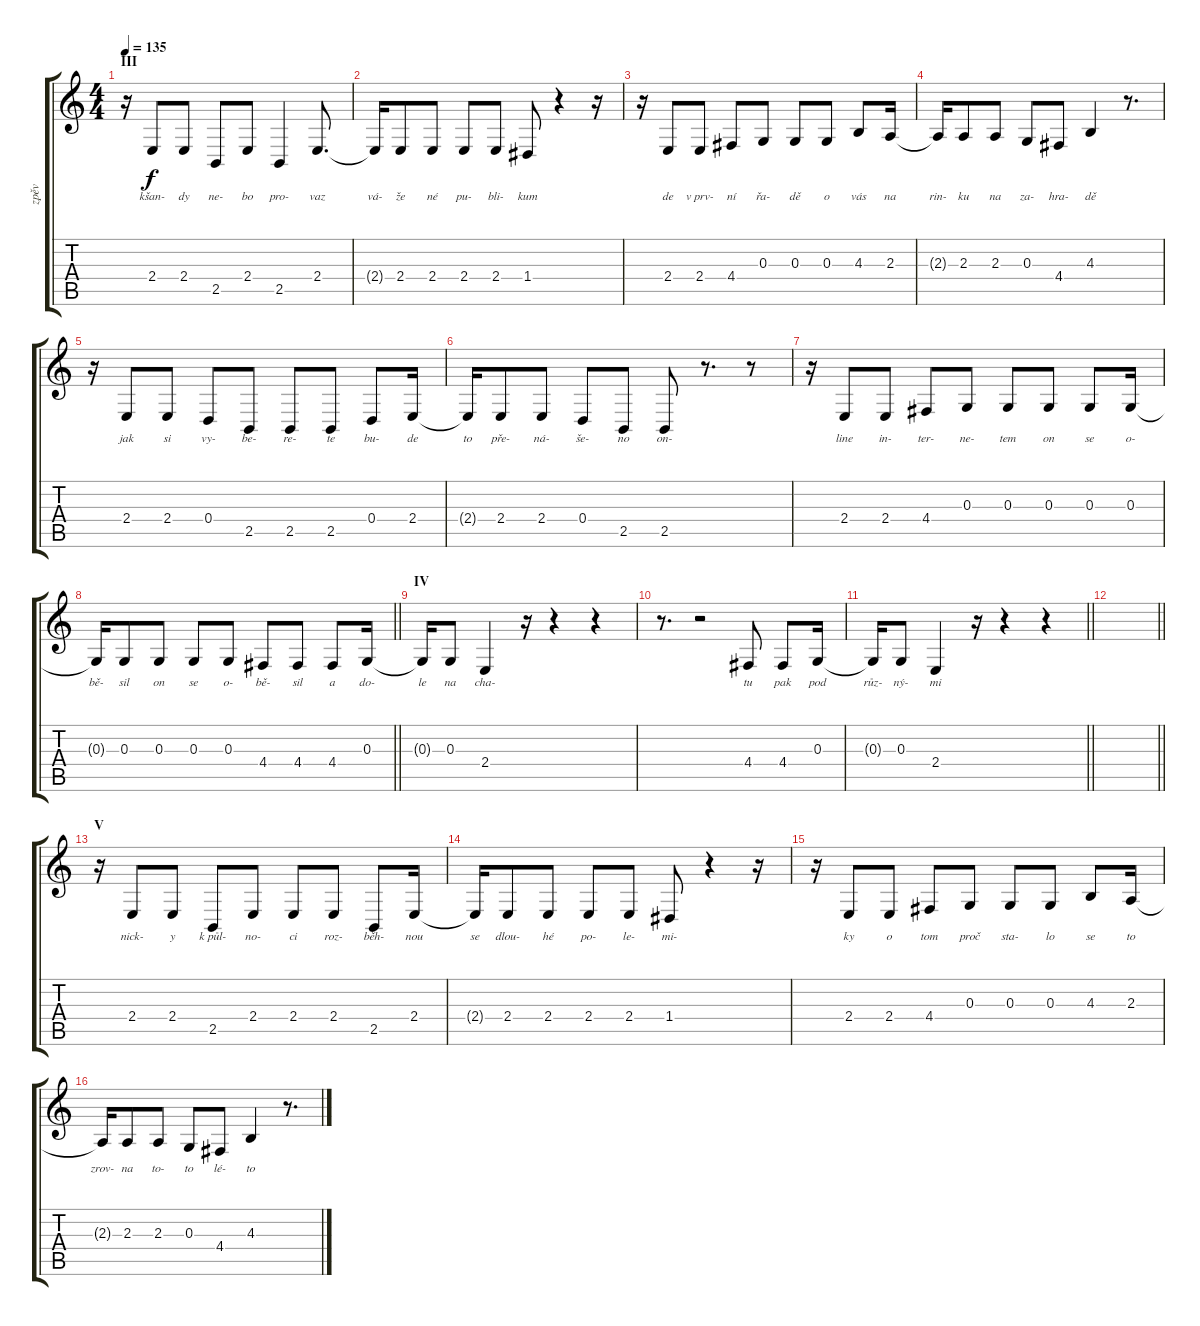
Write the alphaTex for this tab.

\track ("zpěv" "zpěv") {instrument lead6voice}
\staff {score tabs}
\tuning (E4 B3 G3 D3 A2 E2) {hide}
\ts (4 4)
\section ("" "III")
\tempo 135
\clef g2
\ks c
r.16{dy f} 2.4.8{lyrics (0 "kšan-") lyrics (1 "") lyrics (2 "") lyrics (3 "") lyrics (4 "")} 2.4.8{lyrics (0 "dy") lyrics (1 "") lyrics (2 "") lyrics (3 "") lyrics (4 "")} 2.5.8{lyrics (0 "ne-") lyrics (1 "") lyrics (2 "") lyrics (3 "") lyrics (4 "")} 2.4.8{lyrics (0 "bo") lyrics (1 "") lyrics (2 "") lyrics (3 "") lyrics (4 "")} 2.5.4{lyrics (0 "pro-") lyrics (1 "") lyrics (2 "") lyrics (3 "") lyrics (4 "")} 2.4.8{d lyrics (0 "vaz") lyrics (1 "") lyrics (2 "") lyrics (3 "") lyrics (4 "")} |
2.4{t}.16{lyrics (0 "vá-") lyrics (1 "") lyrics (2 "") lyrics (3 "") lyrics (4 "")} 2.4.8{lyrics (0 "že") lyrics (1 "") lyrics (2 "") lyrics (3 "") lyrics (4 "")} 2.4.8{lyrics (0 "né") lyrics (1 "") lyrics (2 "") lyrics (3 "") lyrics (4 "")} 2.4.8{lyrics (0 "pu-") lyrics (1 "") lyrics (2 "") lyrics (3 "") lyrics (4 "")} 2.4.8{lyrics (0 "bli-") lyrics (1 "") lyrics (2 "") lyrics (3 "") lyrics (4 "")} 1.4.8{lyrics (0 "kum") lyrics (1 "") lyrics (2 "") lyrics (3 "") lyrics (4 "")} r.4 r.16 |
r.16 2.4.8{lyrics (0 "de") lyrics (1 "") lyrics (2 "") lyrics (3 "") lyrics (4 "")} 2.4.8{lyrics (0 "v prv-") lyrics (1 "") lyrics (2 "") lyrics (3 "") lyrics (4 "")} 4.4.8{lyrics (0 "ní") lyrics (1 "") lyrics (2 "") lyrics (3 "") lyrics (4 "")} 0.3.8{lyrics (0 "řa-") lyrics (1 "") lyrics (2 "") lyrics (3 "") lyrics (4 "")} 0.3.8{lyrics (0 "dě") lyrics (1 "") lyrics (2 "") lyrics (3 "") lyrics (4 "")} 0.3.8{lyrics (0 "o") lyrics (1 "") lyrics (2 "") lyrics (3 "") lyrics (4 "")} 4.3.8{lyrics (0 "vás") lyrics (1 "") lyrics (2 "") lyrics (3 "") lyrics (4 "")} 2.3.16{lyrics (0 "na") lyrics (1 "") lyrics (2 "") lyrics (3 "") lyrics (4 "")} |
2.3{t}.16{lyrics (0 "rin-") lyrics (1 "") lyrics (2 "") lyrics (3 "") lyrics (4 "")} 2.3.8{lyrics (0 "ku") lyrics (1 "") lyrics (2 "") lyrics (3 "") lyrics (4 "")} 2.3.8{lyrics (0 "na") lyrics (1 "") lyrics (2 "") lyrics (3 "") lyrics (4 "")} 0.3.8{lyrics (0 "za-") lyrics (1 "") lyrics (2 "") lyrics (3 "") lyrics (4 "")} 4.4.8{lyrics (0 "hra-") lyrics (1 "") lyrics (2 "") lyrics (3 "") lyrics (4 "")} 4.3.4{lyrics (0 "dě") lyrics (1 "") lyrics (2 "") lyrics (3 "") lyrics (4 "")} r.8{d} |
r.16 2.4.8{lyrics (0 "jak") lyrics (1 "") lyrics (2 "") lyrics (3 "") lyrics (4 "")} 2.4.8{lyrics (0 "si") lyrics (1 "") lyrics (2 "") lyrics (3 "") lyrics (4 "")} 0.4.8{lyrics (0 "vy-") lyrics (1 "") lyrics (2 "") lyrics (3 "") lyrics (4 "")} 2.5.8{lyrics (0 "be-") lyrics (1 "") lyrics (2 "") lyrics (3 "") lyrics (4 "")} 2.5.8{lyrics (0 "re-") lyrics (1 "") lyrics (2 "") lyrics (3 "") lyrics (4 "")} 2.5.8{lyrics (0 "te") lyrics (1 "") lyrics (2 "") lyrics (3 "") lyrics (4 "")} 0.4.8{lyrics (0 "bu-") lyrics (1 "") lyrics (2 "") lyrics (3 "") lyrics (4 "")} 2.4.16{lyrics (0 "de") lyrics (1 "") lyrics (2 "") lyrics (3 "") lyrics (4 "")} |
2.4{t}.16{lyrics (0 "to") lyrics (1 "") lyrics (2 "") lyrics (3 "") lyrics (4 "")} 2.4.8{lyrics (0 "pře-") lyrics (1 "") lyrics (2 "") lyrics (3 "") lyrics (4 "")} 2.4.8{lyrics (0 "ná-") lyrics (1 "") lyrics (2 "") lyrics (3 "") lyrics (4 "")} 0.4.8{lyrics (0 "še-") lyrics (1 "") lyrics (2 "") lyrics (3 "") lyrics (4 "")} 2.5.8{lyrics (0 "no") lyrics (1 "") lyrics (2 "") lyrics (3 "") lyrics (4 "")} 2.5.8{lyrics (0 "on-") lyrics (1 "") lyrics (2 "") lyrics (3 "") lyrics (4 "")} r.8{d} r.8 |
r.16 2.4.8{lyrics (0 "line") lyrics (1 "") lyrics (2 "") lyrics (3 "") lyrics (4 "")} 2.4.8{lyrics (0 "in-") lyrics (1 "") lyrics (2 "") lyrics (3 "") lyrics (4 "")} 4.4.8{lyrics (0 "ter-") lyrics (1 "") lyrics (2 "") lyrics (3 "") lyrics (4 "")} 0.3.8{lyrics (0 "ne-") lyrics (1 "") lyrics (2 "") lyrics (3 "") lyrics (4 "")} 0.3.8{lyrics (0 "tem") lyrics (1 "") lyrics (2 "") lyrics (3 "") lyrics (4 "")} 0.3.8{lyrics (0 "on") lyrics (1 "") lyrics (2 "") lyrics (3 "") lyrics (4 "")} 0.3.8{lyrics (0 "se") lyrics (1 "") lyrics (2 "") lyrics (3 "") lyrics (4 "")} 0.3.16{lyrics (0 "o-") lyrics (1 "") lyrics (2 "") lyrics (3 "") lyrics (4 "")} |
\barLineRight lightlight
0.3{t}.16{lyrics (0 "bě-") lyrics (1 "") lyrics (2 "") lyrics (3 "") lyrics (4 "")} 0.3.8{lyrics (0 "sil") lyrics (1 "") lyrics (2 "") lyrics (3 "") lyrics (4 "")} 0.3.8{lyrics (0 "on") lyrics (1 "") lyrics (2 "") lyrics (3 "") lyrics (4 "")} 0.3.8{lyrics (0 "se") lyrics (1 "") lyrics (2 "") lyrics (3 "") lyrics (4 "")} 0.3.8{lyrics (0 "o-") lyrics (1 "") lyrics (2 "") lyrics (3 "") lyrics (4 "")} 4.4.8{lyrics (0 "bě-") lyrics (1 "") lyrics (2 "") lyrics (3 "") lyrics (4 "")} 4.4.8{lyrics (0 "sil") lyrics (1 "") lyrics (2 "") lyrics (3 "") lyrics (4 "")} 4.4.8{lyrics (0 "a") lyrics (1 "") lyrics (2 "") lyrics (3 "") lyrics (4 "")} 0.3.16{lyrics (0 "do-") lyrics (1 "") lyrics (2 "") lyrics (3 "") lyrics (4 "")} |
\section ("" "IV")
0.3{t}.16{lyrics (0 "le") lyrics (1 "") lyrics (2 "") lyrics (3 "") lyrics (4 "")} 0.3.8{lyrics (0 "na") lyrics (1 "") lyrics (2 "") lyrics (3 "") lyrics (4 "")} 2.4.4{lyrics (0 "cha-") lyrics (1 "") lyrics (2 "") lyrics (3 "") lyrics (4 "")} r.16 r.4 r.4 |
r.8{d} r.2 4.4.8{lyrics (0 "tu") lyrics (1 "") lyrics (2 "") lyrics (3 "") lyrics (4 "")} 4.4.8{lyrics (0 "pak") lyrics (1 "") lyrics (2 "") lyrics (3 "") lyrics (4 "")} 0.3.16{lyrics (0 "pod") lyrics (1 "") lyrics (2 "") lyrics (3 "") lyrics (4 "")} |
\barLineRight lightlight
0.3{t}.16{lyrics (0 "růz-") lyrics (1 "") lyrics (2 "") lyrics (3 "") lyrics (4 "")} 0.3.8{lyrics (0 "ný-") lyrics (1 "") lyrics (2 "") lyrics (3 "") lyrics (4 "")} 2.4.4{lyrics (0 "mi") lyrics (1 "") lyrics (2 "") lyrics (3 "") lyrics (4 "")} r.16 r.4 r.4 |
\barLineRight lightlight
|
\section ("" "V")
r.16 2.4.8{lyrics (0 "nick-") lyrics (1 "") lyrics (2 "") lyrics (3 "") lyrics (4 "")} 2.4.8{lyrics (0 "y") lyrics (1 "") lyrics (2 "") lyrics (3 "") lyrics (4 "")} 2.5.8{lyrics (0 "k půl-") lyrics (1 "") lyrics (2 "") lyrics (3 "") lyrics (4 "")} 2.4.8{lyrics (0 "no-") lyrics (1 "") lyrics (2 "") lyrics (3 "") lyrics (4 "")} 2.4.8{lyrics (0 "ci") lyrics (1 "") lyrics (2 "") lyrics (3 "") lyrics (4 "")} 2.4.8{lyrics (0 "roz-") lyrics (1 "") lyrics (2 "") lyrics (3 "") lyrics (4 "")} 2.5.8{lyrics (0 "běh-") lyrics (1 "") lyrics (2 "") lyrics (3 "") lyrics (4 "")} 2.4.16{lyrics (0 "nou") lyrics (1 "") lyrics (2 "") lyrics (3 "") lyrics (4 "")} |
2.4{t}.16{lyrics (0 "se") lyrics (1 "") lyrics (2 "") lyrics (3 "") lyrics (4 "")} 2.4.8{lyrics (0 "dlou-") lyrics (1 "") lyrics (2 "") lyrics (3 "") lyrics (4 "")} 2.4.8{lyrics (0 "hé") lyrics (1 "") lyrics (2 "") lyrics (3 "") lyrics (4 "")} 2.4.8{lyrics (0 "po-") lyrics (1 "") lyrics (2 "") lyrics (3 "") lyrics (4 "")} 2.4.8{lyrics (0 "le-") lyrics (1 "") lyrics (2 "") lyrics (3 "") lyrics (4 "")} 1.4.8{lyrics (0 "mi-") lyrics (1 "") lyrics (2 "") lyrics (3 "") lyrics (4 "")} r.4 r.16 |
r.16 2.4.8{lyrics (0 "ky") lyrics (1 "") lyrics (2 "") lyrics (3 "") lyrics (4 "")} 2.4.8{lyrics (0 "o") lyrics (1 "") lyrics (2 "") lyrics (3 "") lyrics (4 "")} 4.4.8{lyrics (0 "tom") lyrics (1 "") lyrics (2 "") lyrics (3 "") lyrics (4 "")} 0.3.8{lyrics (0 "proč") lyrics (1 "") lyrics (2 "") lyrics (3 "") lyrics (4 "")} 0.3.8{lyrics (0 "sta-") lyrics (1 "") lyrics (2 "") lyrics (3 "") lyrics (4 "")} 0.3.8{lyrics (0 "lo") lyrics (1 "") lyrics (2 "") lyrics (3 "") lyrics (4 "")} 4.3.8{lyrics (0 "se") lyrics (1 "") lyrics (2 "") lyrics (3 "") lyrics (4 "")} 2.3.16{lyrics (0 "to") lyrics (1 "") lyrics (2 "") lyrics (3 "") lyrics (4 "")} |
2.3{t}.16{lyrics (0 "zrov-") lyrics (1 "") lyrics (2 "") lyrics (3 "") lyrics (4 "")} 2.3.8{lyrics (0 "na") lyrics (1 "") lyrics (2 "") lyrics (3 "") lyrics (4 "")} 2.3.8{lyrics (0 "to-") lyrics (1 "") lyrics (2 "") lyrics (3 "") lyrics (4 "")} 0.3.8{lyrics (0 "to") lyrics (1 "") lyrics (2 "") lyrics (3 "") lyrics (4 "")} 4.4.8{lyrics (0 "lé-") lyrics (1 "") lyrics (2 "") lyrics (3 "") lyrics (4 "")} 4.3.4{lyrics (0 "to") lyrics (1 "") lyrics (2 "") lyrics (3 "") lyrics (4 "")} r.8{d}
